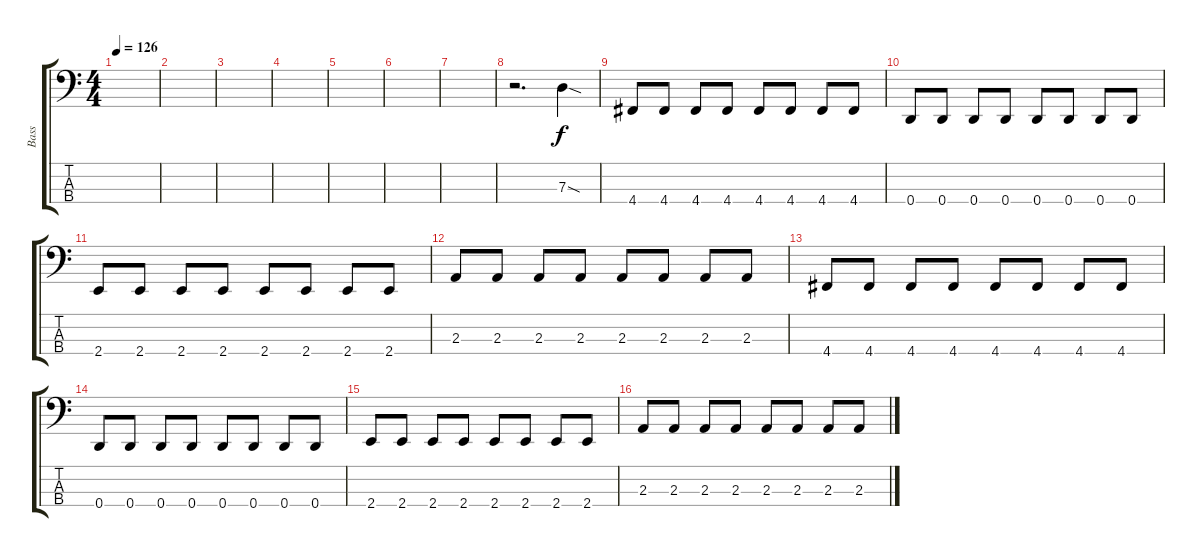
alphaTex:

\track ("Bass" "Bass") {instrument electricbassfinger}
\staff {score tabs}
\tuning (F2 C2 G1 D1) {hide}
\ts (4 4)
\tempo 126
\clef f4
\ks c
|
|
|
|
|
|
|
r.2{d} 7.3{sod}.4 |
4.4.8 4.4.8 4.4.8 4.4.8 4.4.8 4.4.8 4.4.8 4.4.8 |
0.4.8 0.4.8 0.4.8 0.4.8 0.4.8 0.4.8 0.4.8 0.4.8 |
2.4.8 2.4.8 2.4.8 2.4.8 2.4.8 2.4.8 2.4.8 2.4.8 |
2.3.8 2.3.8 2.3.8 2.3.8 2.3.8 2.3.8 2.3.8 2.3.8 |
4.4.8 4.4.8 4.4.8 4.4.8 4.4.8 4.4.8 4.4.8 4.4.8 |
0.4.8 0.4.8 0.4.8 0.4.8 0.4.8 0.4.8 0.4.8 0.4.8 |
2.4.8 2.4.8 2.4.8 2.4.8 2.4.8 2.4.8 2.4.8 2.4.8 |
2.3.8 2.3.8 2.3.8 2.3.8 2.3.8 2.3.8 2.3.8 2.3.8
